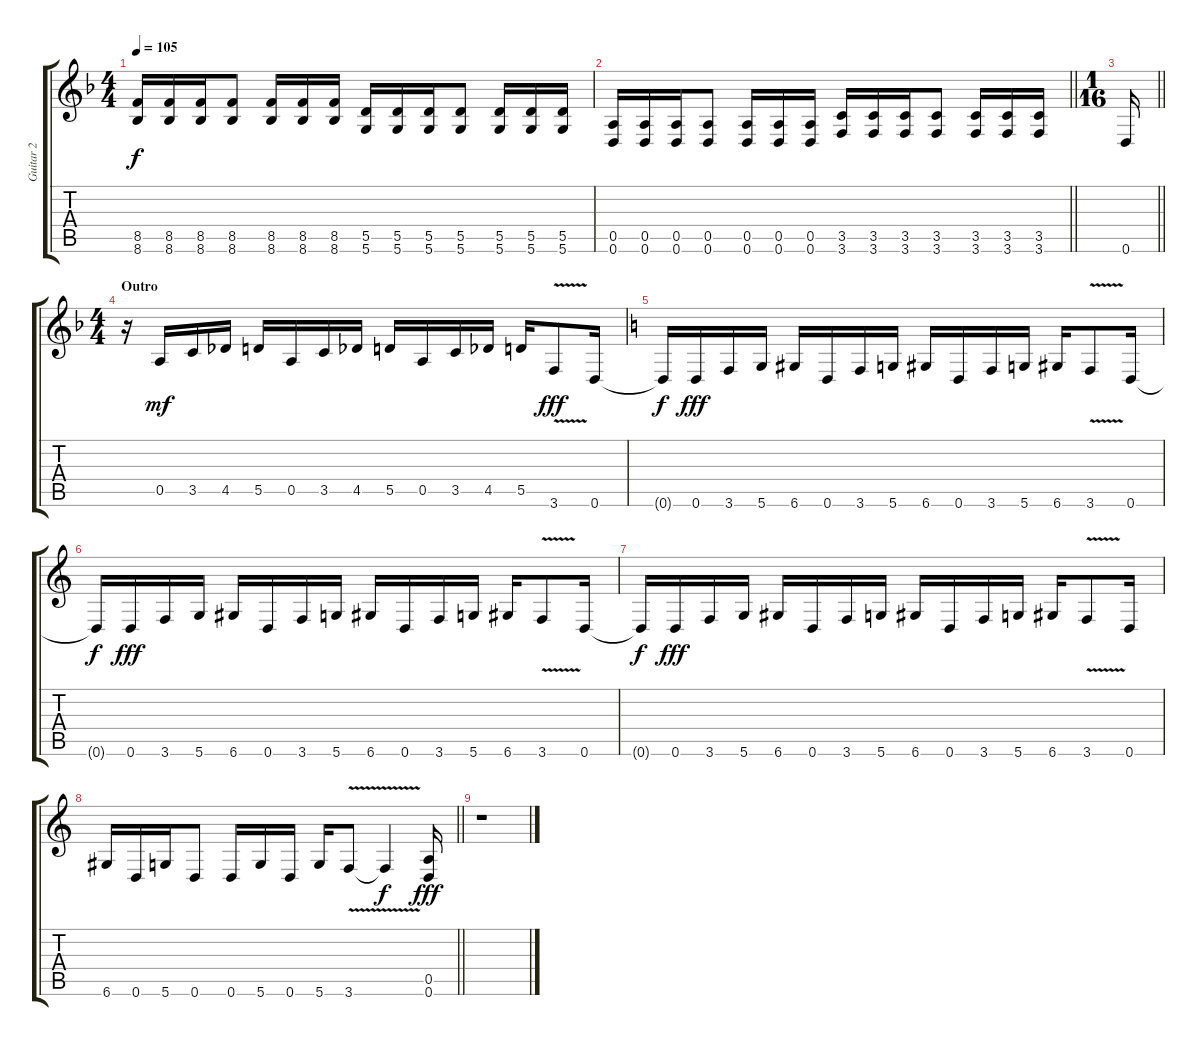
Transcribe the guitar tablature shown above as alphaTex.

\track ("Guitar 2" "Guitar 2") {instrument overdrivenguitar}
\staff {score tabs}
\tuning (E4 B3 G3 D3 A2 D2) {hide}
\ts (4 4)
\tempo 105
\clef g2
\ks f
(8.5 8.6).16{dy f} (8.5 8.6).16 (8.5 8.6).16 (8.5 8.6).8 (8.5 8.6).16 (8.5 8.6).16 (8.5 8.6).16 (5.5 5.6).16 (5.5 5.6).16 (5.5 5.6).16 (5.5 5.6).8 (5.5 5.6).16 (5.5 5.6).16 (5.5 5.6).16 |
\barLineRight lightlight
(0.5 0.6).16 (0.5 0.6).16 (0.5 0.6).16 (0.5 0.6).8 (0.5 0.6).16 (0.5 0.6).16 (0.5 0.6).16 (3.5 3.6).16 (3.5 3.6).16 (3.5 3.6).16 (3.5 3.6).8 (3.5 3.6).16 (3.5 3.6).16 (3.5 3.6).16 |
\ts (1 16)
\barLineRight lightlight
0.6.16 |
\ts (4 4)
\section ("" "Outro")
r.16 0.5.16{dy mf} 3.5.16 4.5.16 5.5.16 0.5.16 3.5.16 4.5.16 5.5.16 0.5.16 3.5.16 4.5.16 5.5.16 3.6{v}.8{dy fff} 0.6.16 |
\ks c
0.6{t}.16{dy f} 0.6.16{dy fff} 3.6.16 5.6.16 6.6.16 0.6.16 3.6.16 5.6.16 6.6.16 0.6.16 3.6.16 5.6.16 6.6.16 3.6{v}.8 0.6.16 |
0.6{t}.16{dy f} 0.6.16{dy fff} 3.6.16 5.6.16 6.6.16 0.6.16 3.6.16 5.6.16 6.6.16 0.6.16 3.6.16 5.6.16 6.6.16 3.6{v}.8 0.6.16 |
0.6{t}.16{dy f} 0.6.16{dy fff} 3.6.16 5.6.16 6.6.16 0.6.16 3.6.16 5.6.16 6.6.16 0.6.16 3.6.16 5.6.16 6.6.16 3.6{v}.8 0.6.16 |
\barLineRight lightlight
6.6.16 0.6.16 5.6.16 0.6.8 0.6.16 5.6.16 0.6.16 5.6.16 3.6{v}.8 3.6{t}.4{dy f} (0.5 0.6).16{dy fff} |
r.1
